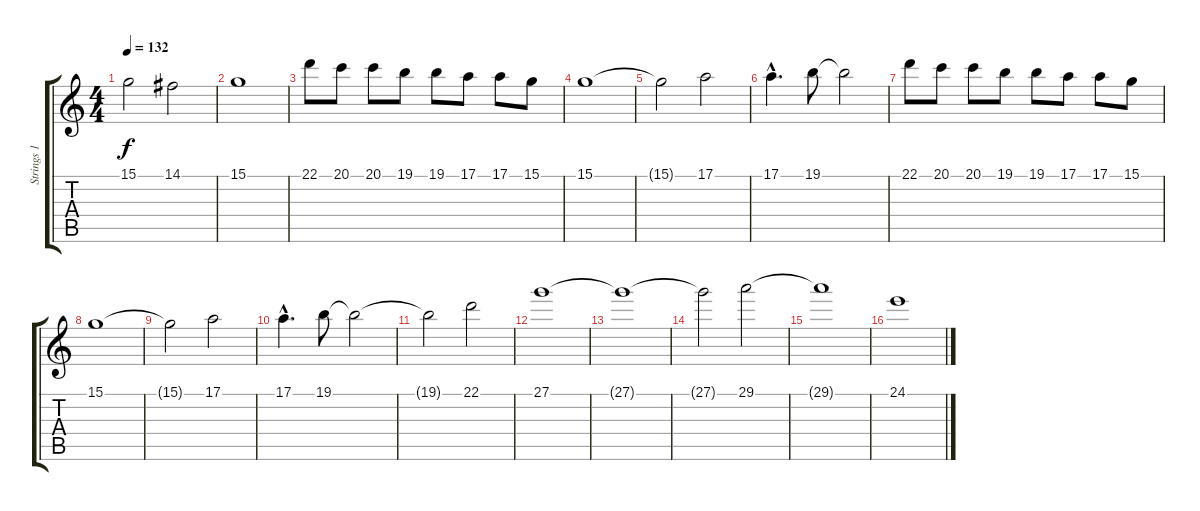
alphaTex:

\track ("Strings 1" "Strings 1") {instrument stringensemble1}
\staff {score tabs}
\tuning (E4 B3 G3 D3 A2 E2) {hide}
\ts (4 4)
\tempo 132
\clef g2
\ks c
15.1{t}.2{dy f} 14.1.2 |
15.1.1 |
22.1.8 20.1.8 20.1.8 19.1.8 19.1.8 17.1.8 17.1.8 15.1.8 |
15.1.1 |
15.1{t}.2 17.1.2 |
17.1{hac}.4{d} 19.1.8 19.1{t}.2 |
22.1.8 20.1.8 20.1.8 19.1.8 19.1.8 17.1.8 17.1.8 15.1.8 |
15.1.1 |
15.1{t}.2 17.1.2 |
17.1{hac}.4{d} 19.1.8 19.1{t}.2 |
19.1{t}.2 22.1.2 |
27.1.1 |
27.1{t}.1 |
27.1{t}.2 29.1.2{volume 9} |
29.1{t}.1{volume 4} |
24.1.1{volume 7}
